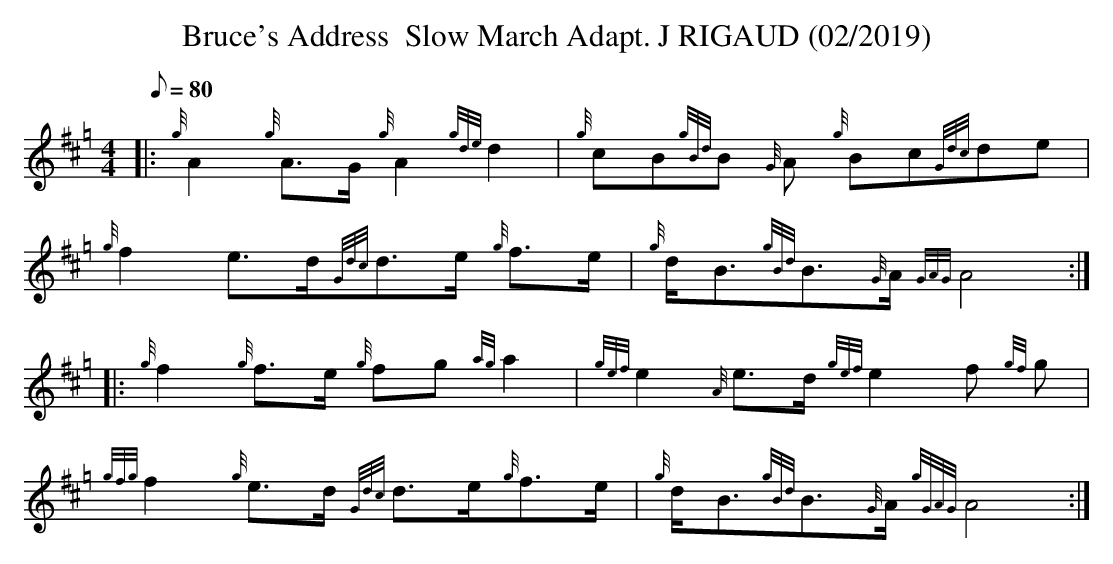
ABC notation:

X:1
T:Bruce's Address  Slow March Adapt. J RIGAUD (02/2019)
M:4/4
Q:80
K:Hp
|:{g}A2{g}A3/2G/2 {g}A2 {gde}d2| {g}c1B1{gBd}B1 {G}A1 {g}B1c1{Gdc}d1e1| {g}f2e3/2d/2{Gdc}d3/2e/2 {g}f3/2e/2 |{g}d/2B3/2{gBd}B3/2{G}A/2 {GAG}A4:|!
|:{g}f2{g}f3/2e/2 {g}f1g1{ag}a2|{gef}e2{A}e3/2d/2{gef}e2f1  {gf}g1|{gfg}f2 {g}e3/2d/2 {Gdc}d3/2e/2{g}f3/2e/2|{g}d/2B3/2{gBd}B3/2{G}A/2 {gGAG}A4:|
